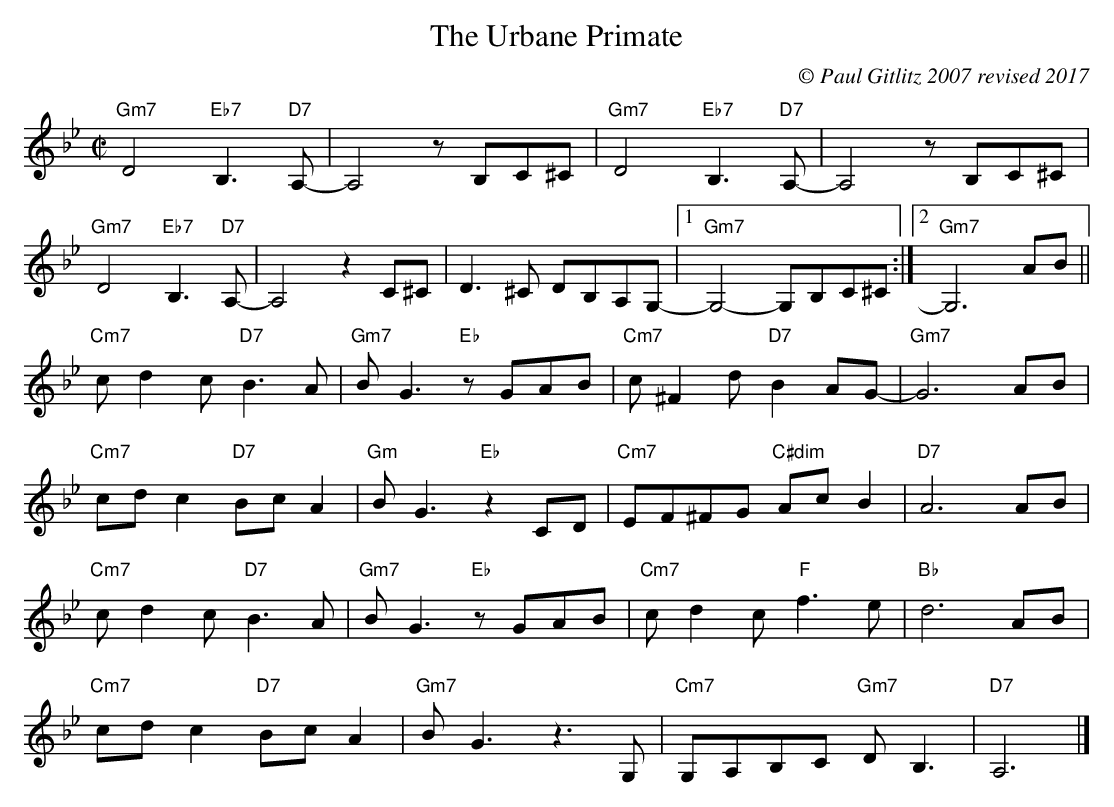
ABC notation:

X:1
T:Urbane Primate, The
M:C|
C:© Paul Gitlitz 2007 revised 2017
K:Gm
"Gm7"D4"Eb7"B,3"D7"A,-|A,4 zB,C^C|"Gm7"D4"Eb7"B,3"D7"A,-|A,4 zB,C^C|!
"Gm7"D4"Eb7"B,3"D7"A,-|A,4 z2C^C|D3^C DB,A,G,-|1"Gm7"G,4-G,B,C^C:|2"Gm7"G,6 AB||!
"Cm7"cd2c "D7"B3A|"Gm7"B2<G2 "Eb"zGAB|"Cm7"c^F2d "D7" B2AG-|"Gm7"G6AB|!
"Cm7"cdc2 "D7"BcA2|"Gm"BG3 "Eb"z2CD|"Cm7"EF^FG "C#dim"AcB2| "D7"A6AB|!
"Cm7"cd2c "D7"B3A|"Gm7"BG3 "Eb"zGAB|"Cm7"cd2c "F" f3e|"Bb"d6AB|!
"Cm7"cdc2 "D7"BcA2|"Gm7"BG3 z3G,|"Cm7"G,A,B,C "Gm7"D B,3| "D7"A,6|]
